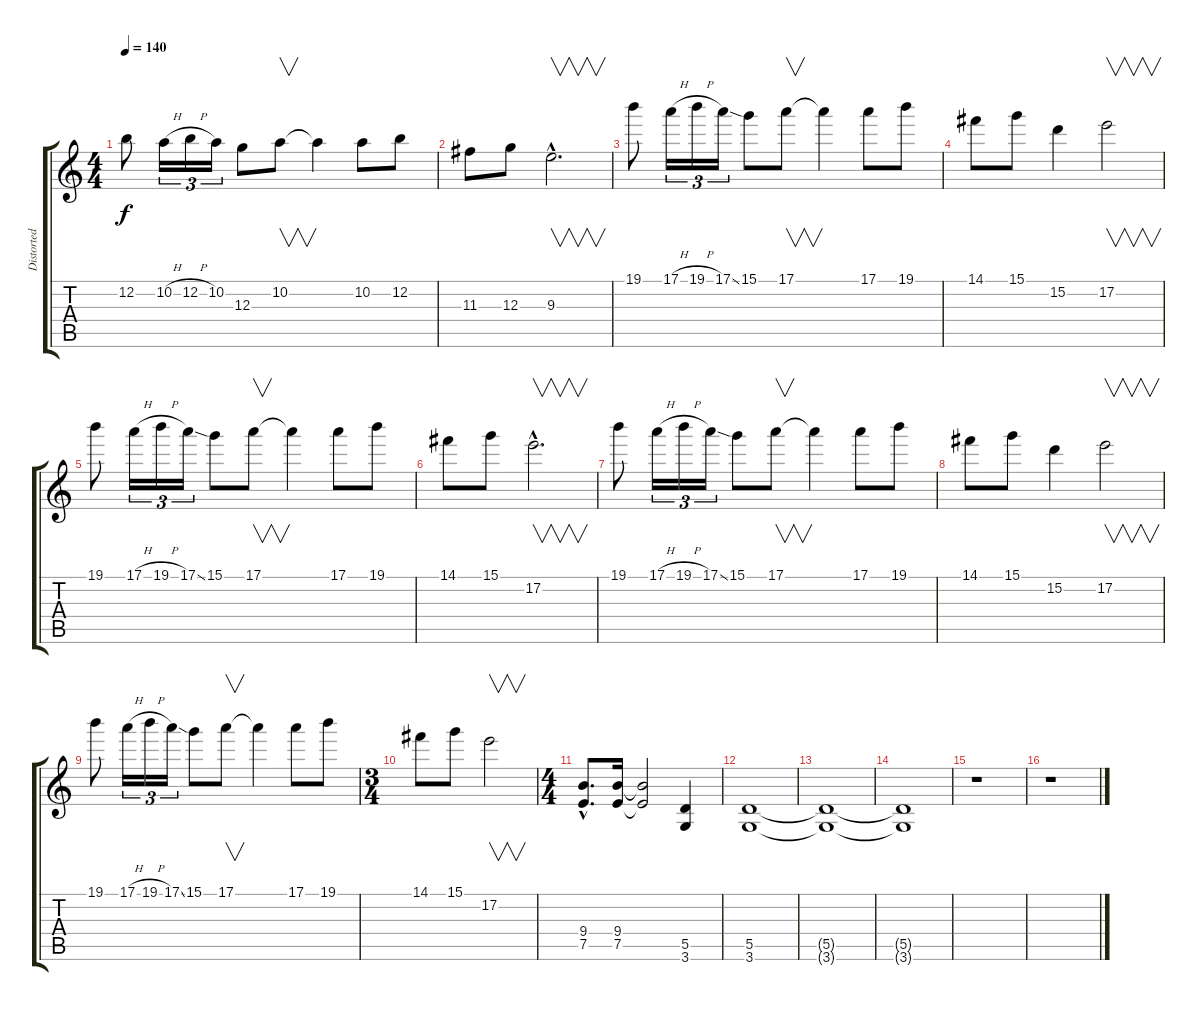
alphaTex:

\track ("Distorted Guitar 2" "Distorted ") {instrument distortionguitar}
\staff {score tabs}
\tuning (E4 B3 G3 D3 A2 E2) {hide}
\ts (4 4)
\tempo 140
\clef g2
\ks c
12.2.8{dy f} 10.2{h}.16{tu (3 2)} 12.2{h}.16{tu (3 2)} 10.2.16{tu (3 2)} 12.3.8 10.2.8{v} 10.2{t}.4 10.2.8 12.2.8 |
11.3.8 12.3.8 9.3{hac}.2{v d} |
19.1.8 17.1{h}.16{tu (3 2)} 19.1{h}.16{tu (3 2)} 17.1{ss}.16{tu (3 2)} 15.1.8 17.1.8{v} 17.1{t}.4 17.1.8 19.1.8 |
14.1.8 15.1.8 15.2.4 17.2.2{v} |
19.1.8 17.1{h}.16{tu (3 2)} 19.1{h}.16{tu (3 2)} 17.1{ss}.16{tu (3 2)} 15.1.8 17.1.8{v} 17.1{t}.4 17.1.8 19.1.8 |
14.1.8 15.1.8 17.2{hac}.2{v d} |
19.1.8 17.1{h}.16{tu (3 2)} 19.1{h}.16{tu (3 2)} 17.1{ss}.16{tu (3 2)} 15.1.8 17.1.8{v} 17.1{t}.4 17.1.8 19.1.8 |
14.1.8 15.1.8 15.2.4 17.2.2{v} |
19.1.8 17.1{h}.16{tu (3 2)} 19.1{h}.16{tu (3 2)} 17.1{ss}.16{tu (3 2)} 15.1.8 17.1.8{v} 17.1{t}.4 17.1.8 19.1.8 |
\ts (3 4)
14.1.8 15.1.8 17.2.2{v} |
\ts (4 4)
(9.4{hac} 7.5{hac}).8{d} (9.4 7.5).16 (9.4{t} 7.5{t}).2 (5.5 3.6).4 |
(5.5 3.6).1 |
(5.5{t} 3.6{t}).1 |
(5.5{t} 3.6{t}).1 |
r.1 |
r.1
